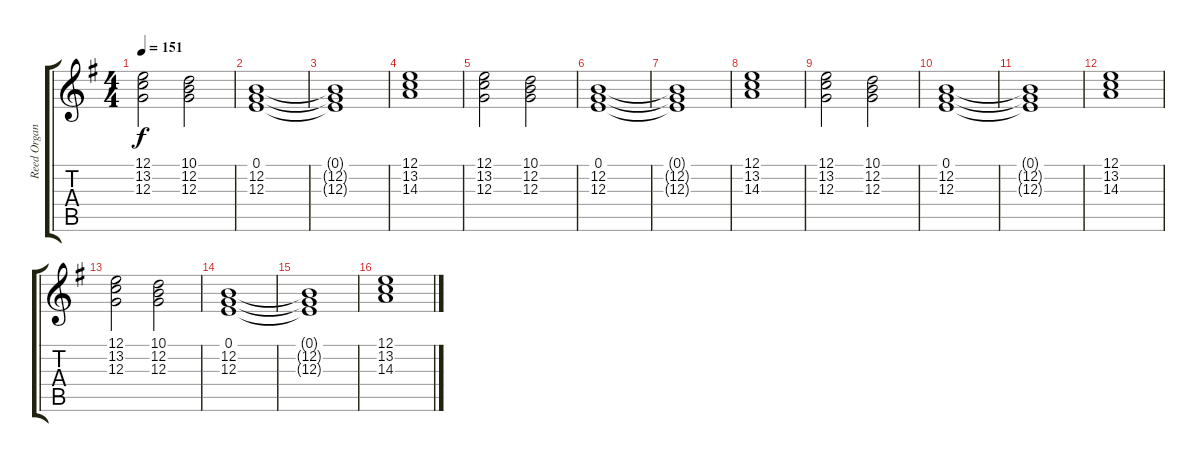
\track ("Reed Organ" "Reed Organ") {instrument reedorgan}
\staff {score tabs}
\tuning (E4 B3 G3 D3 A2 E2) {hide}
\ts (4 4)
\tempo 151
\clef g2
\ks eminor
(12.1 13.2 12.3).2{dy f} (10.1 12.2 12.3).2 |
(0.1 12.2 12.3).1 |
(0.1{t} 12.2{t} 12.3{t}).1 |
(12.1 13.2 14.3).1 |
(12.1 13.2 12.3).2 (10.1 12.2 12.3).2 |
(0.1 12.2 12.3).1 |
(0.1{t} 12.2{t} 12.3{t}).1 |
(12.1 13.2 14.3).1 |
(12.1 13.2 12.3).2 (10.1 12.2 12.3).2 |
(0.1 12.2 12.3).1 |
(0.1{t} 12.2{t} 12.3{t}).1 |
(12.1 13.2 14.3).1 |
(12.1 13.2 12.3).2 (10.1 12.2 12.3).2 |
(0.1 12.2 12.3).1 |
(0.1{t} 12.2{t} 12.3{t}).1 |
(12.1 13.2 14.3).1
